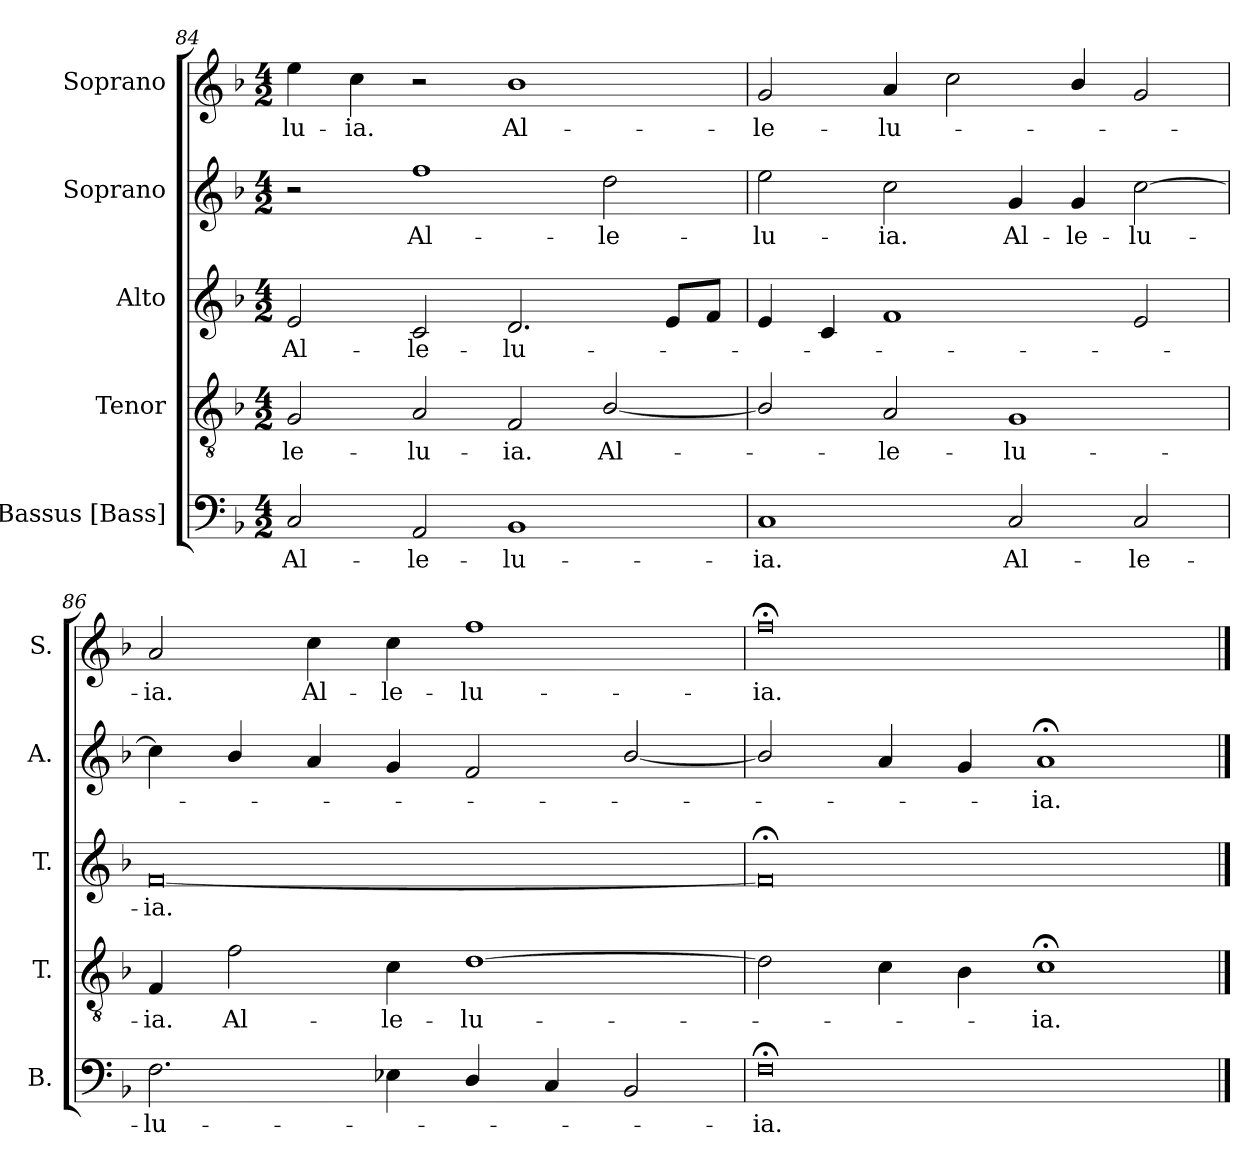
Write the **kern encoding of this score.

**kern	**text	**kern	**text	**kern	**text	**kern	**text	**kern	**text
*part5	*part5	*part4	*part4	*part3	*part3	*part2	*part2	*part1	*part1
*staff5	*staff5	*staff4	*staff4	*staff3	*staff3	*staff2	*staff2	*staff1	*staff1
*I"Bassus [Bass]	*	*I"Tenor	*	*I"Alto	*	*I"Soprano	*	*I"Soprano	*
*I'B.	*	*I'T.	*	*I'T.	*	*I'A.	*	*I'S.	*
!!LO:LB:g=z
*clefF4	*	*clefGv2	*	*clefG2	*	*clefG2	*	*clefG2	*
*	*	*ITrd7c12	*	*	*	*	*	*	*
*k[b-]	*	*k[b-]	*	*k[b-]	*	*k[b-]	*	*k[b-]	*
*F:	*	*F:	*	*F:	*	*F:	*	*F:	*
*M4/2	*	*M4/2	*	*M4/2	*	*M4/2	*	*M4/2	*
=84	=84	=84	=84	=84	=84	=84	=84	=84	=84
!	!LO:LY:b:color=#000000	!	!	!	!	!	!	!	!
!	!	!	!LO:LY:b:color=#000000	!	!	!	!	!	!
!	!	!	!	!	!LO:LY:b:color=#000000	!	!	!	!
!	!	!	!	!	!	!	!	!	!LO:LY:b:color=#000000
2Ci/	Al-	2GGi/	-le-	2ei/	Al-	2r	.	4eei\	-lu-
!	!	!	!	!	!	!	!	!	!LO:LY:b:color=#000000
.	.	.	.	.	.	.	.	4cci\	-ia.
!	!LO:LY:b:color=#000000	!	!	!	!	!	!	!	!
!	!	!	!LO:LY:b:color=#000000	!	!	!	!	!	!
!	!	!	!	!	!LO:LY:b:color=#000000	!	!	!	!
!	!	!	!	!	!	!	!LO:LY:b:color=#000000	!	!
2AAi/	-le-	2AAi/	-lu-	2ci/	-le-	1ffi	Al-	2r	.
!	!LO:LY:b:color=#000000	!	!	!	!	!	!	!	!
!	!	!	!LO:LY:b:color=#000000	!	!	!	!	!	!
!	!	!	!	!	!LO:LY:b:color=#000000	!	!	!	!
!	!	!	!	!	!	!	!	!	!LO:LY:b:color=#000000
1BB-i	-lu-	2FFi/	-ia.	2.di/	-lu-	.	.	1b-i	Al-
!	!	!	!LO:LY:b:color=#000000	!	!	!	!	!	!
!	!	!	!	!	!	!	!LO:LY:b:color=#000000	!	!
.	.	[2BB-i/	Al-	.	.	2ddi\	-le-	.	.
.	.	.	.	8ei/L	.	.	.	.	.
.	.	.	.	8fi/J	.	.	.	.	.
=85	=85	=85	=85	=85	=85	=85	=85	=85	=85
!	!LO:LY:b:color=#000000	!	!	!	!	!	!	!	!
!	!	!	!	!	!	!	!LO:LY:b:color=#000000	!	!
!	!	!	!	!	!	!	!	!	!LO:LY:b:color=#000000
1Ci	-ia.	2BB-i/]	.	4ei/	.	2eei\	-lu-	2gi/	-le-
.	.	.	.	4ci/	.	.	.	.	.
!	!	!	!LO:LY:b:color=#000000	!	!	!	!	!	!
!	!	!	!	!	!	!	!LO:LY:b:color=#000000	!	!
!	!	!	!	!	!	!	!	!	!LO:LY:b:color=#000000
.	.	2AAi/	-le-	1fi	.	2cci\	-ia.	4ai/	-lu-
.	.	.	.	.	.	.	.	2cci\	.
!	!LO:LY:b:color=#000000	!	!	!	!	!	!	!	!
!	!	!	!LO:LY:b:color=#000000	!	!	!	!	!	!
!	!	!	!	!	!	!	!LO:LY:b:color=#000000	!	!
2Ci/	Al-	1GGi	-lu-	.	.	4gi/	Al-	.	.
!	!	!	!	!	!	!	!LO:LY:b:color=#000000	!	!
.	.	.	.	.	.	4gi/	-le-	4b-i/	.
!	!LO:LY:b:color=#000000	!	!	!	!	!	!	!	!
!	!	!	!	!	!	!	!LO:LY:b:color=#000000	!	!
2Ci/	-le-	.	.	2ei/	.	[2cci\	-lu-	2gi/	.
=86	=86	=86	=86	=86	=86	=86	=86	=86	=86
!	!LO:LY:b:color=#000000	!	!	!	!	!	!	!	!
!	!	!	!LO:LY:b:color=#000000	!	!	!	!	!	!
!	!	!	!	!	!LO:LY:b:color=#000000	!	!	!	!
!	!	!	!	!	!	!	!	!	!LO:LY:b:color=#000000
2.Fi\	-lu-	4FFi/	-ia.	[0fi	-ia.	4cci\]	.	2ai/	-ia.
!	!	!	!LO:LY:b:color=#000000	!	!	!	!	!	!
.	.	2Fi\	Al-	.	.	4b-i/	.	.	.
!	!	!	!	!	!	!	!	!	!LO:LY:b:color=#000000
.	.	.	.	.	.	4ai/	.	4cci\	Al-
!	!	!	!LO:LY:b:color=#000000	!	!	!	!	!	!
!	!	!	!	!	!	!	!	!	!LO:LY:b:color=#000000
4E-Xi\	.	4Ci\	-le-	.	.	4gi/	.	4cci\	-le-
!	!	!	!LO:LY:b:color=#000000	!	!	!	!	!	!
!	!	!	!	!	!	!	!	!	!LO:LY:b:color=#000000
4Di/	.	[1Di	-lu-	.	.	2fi/	.	1ffi	-lu-
4Ci/	.	.	.	.	.	.	.	.	.
2BB-i/	.	.	.	.	.	[2b-i/	.	.	.
=87	=87	=87	=87	=87	=87	=87	=87	=87	=87
!	!LO:LY:b:color=#000000	!	!	!	!	!	!	!	!
!	!	!	!	!	!	!	!	!	!LO:LY:b:color=#000000
0F;i	-ia.	2Di\]	.	0f;i]	.	2b-i/]	.	0ff;i	-ia.
.	.	4Ci\	.	.	.	4ai/	.	.	.
.	.	4BB-i\	.	.	.	4gi/	.	.	.
!	!	!	!LO:LY:b:color=#000000	!	!	!	!	!	!
!	!	!	!	!	!	!	!LO:LY:b:color=#000000	!	!
.	.	1C;i	-ia.	.	.	1a;i	-ia.	.	.
==	==	==	==	==	==	==	==	==	==
*-	*-	*-	*-	*-	*-	*-	*-	*-	*-
